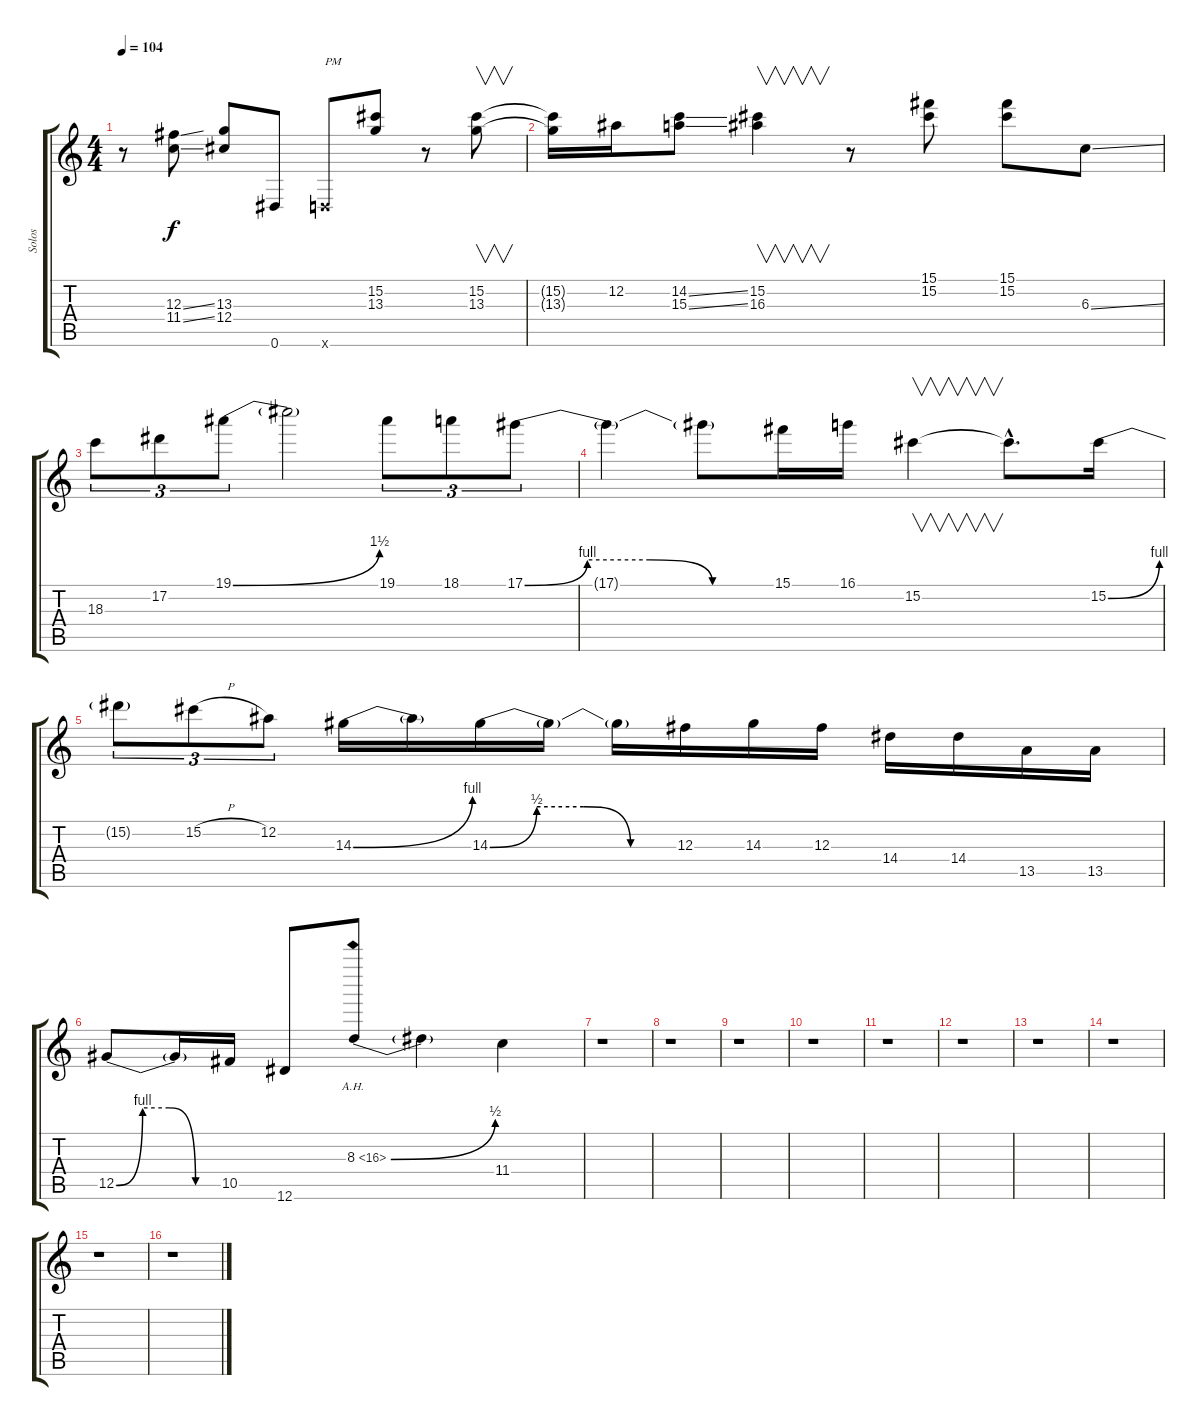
\track ("Solos" "Solos") {instrument overdrivenguitar}
\staff {score tabs}
\tuning (Eb4 Bb3 Gb3 Db3 Ab2 Eb2) {hide}
\ts (4 4)
\tempo 104
\clef g2
\ks c
r.8{dy f} (12.3{ss} 11.4{ss}).8 (13.3 12.4).8 0.6.8 -1.6{x}.8{txt "PM"} (15.2 13.3).8 r.8 (15.2 13.3).8{v} |
(15.2{t} 13.3{t}).16 12.2.16 (14.2{ss} 15.3{ss}).8 (15.2 16.3).4{v} r.8 (15.1 15.2).8 (15.1 15.2).8 6.3{ss}.8 |
18.3.8{tu (3 2)} 17.2.8{tu (3 2)} 19.1{be (bend 0 0 60 6)}.8{tu (3 2)} 19.1{t}.2 19.1.8{tu (3 2)} 18.1.8{tu (3 2)} 17.1{be (custom 0 0 15 4 30 4 45 0 60 0)}.8{tu (3 2)} |
17.1{t}.4 17.1{t}.8 15.1.16 16.1.16 15.2.4{v} 15.2{hac t}.8{d} 15.2{be (bend 0 0 60 4)}.16 |
15.2{t}.8{tu (3 2)} 15.2{h}.8{tu (3 2)} 12.2.8{tu (3 2)} 14.3{be (bend 0 0 60 4)}.16 14.3{t}.16 14.3{be (custom 0 0 15 2 30 2 45 0 60 0)}.16 14.3{t}.16 14.3{t}.16 12.3.16 14.3.16 12.3.16 14.4.16 14.4.16 13.5.16 13.5.16 |
12.5{be (custom 0 0 15 4 30 4 45 0 60 0)}.8 12.5{t}.16 10.5.16 12.6.8 8.3{be (bend 0 0 60 2) ah 8}.8 8.3{t}.4 11.4.4 |
r.1 |
r.1 |
r.1 |
r.1 |
r.1 |
r.1 |
r.1 |
r.1 |
r.1 |
r.1
